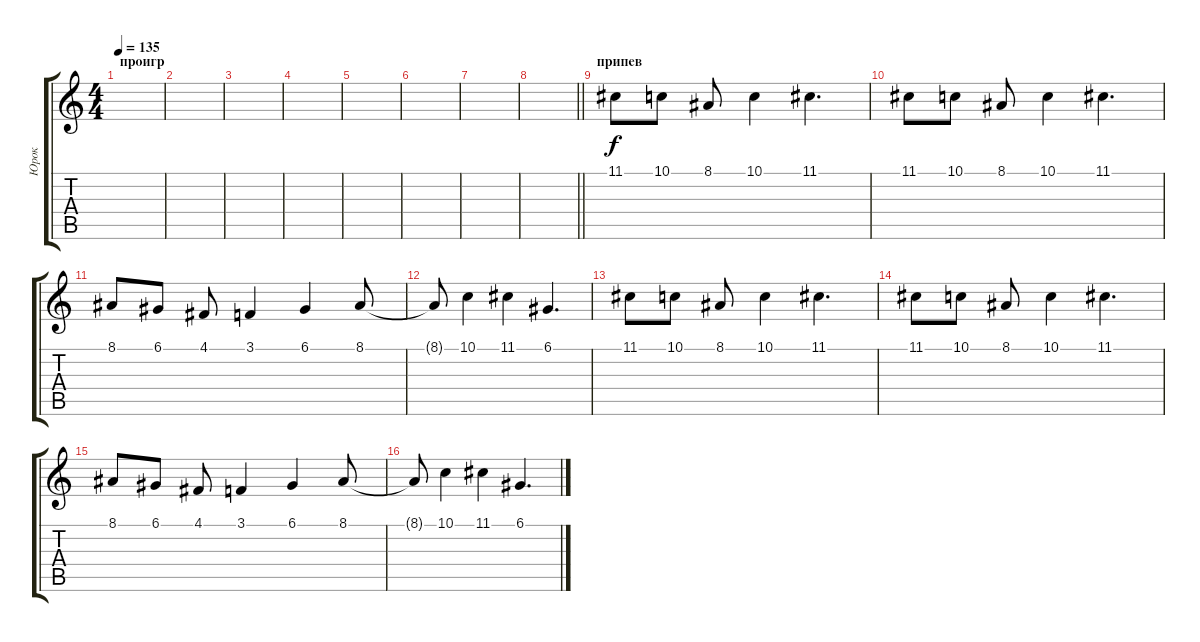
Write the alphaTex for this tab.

\track ("Юрок" "Юрок") {instrument fx5brightness}
\staff {score tabs}
\tuning (D4 A3 F3 C3 G2 C2) {hide}
\ts (4 4)
\section ("" "проигр")
\tempo 135
\clef g2
\ks c
|
|
|
|
|
|
|
\barLineRight lightlight
|
\section ("" "припев")
11.1.8{volume 16 instrument pad8sweep} 10.1.8 8.1.8 10.1.4 11.1.4{d} |
11.1.8 10.1.8 8.1.8 10.1.4 11.1.4{d} |
8.1.8 6.1.8 4.1.8 3.1.4 6.1.4 8.1.8 |
8.1{t}.8 10.1.4 11.1.4 6.1.4{d} |
11.1.8 10.1.8 8.1.8 10.1.4 11.1.4{d} |
11.1.8 10.1.8 8.1.8 10.1.4 11.1.4{d} |
8.1.8 6.1.8 4.1.8 3.1.4 6.1.4 8.1.8 |
8.1{t}.8 10.1.4 11.1.4 6.1.4{d}
